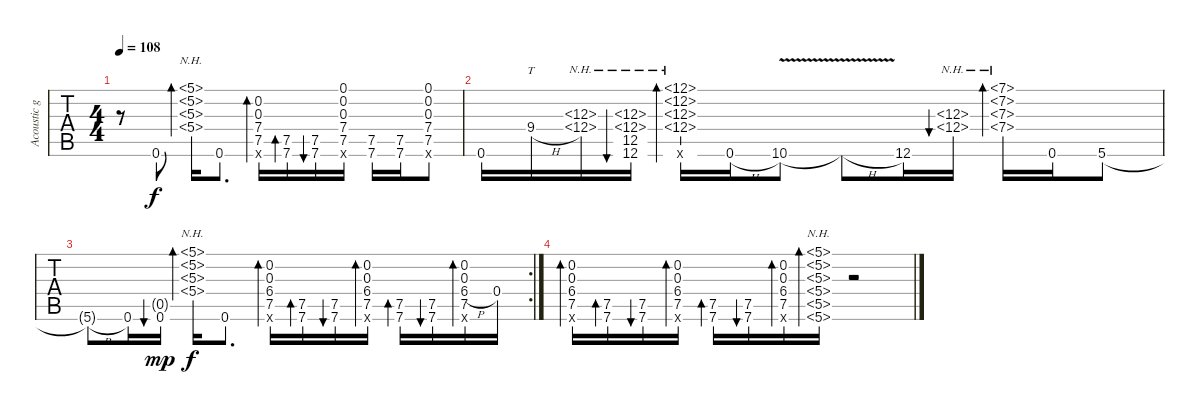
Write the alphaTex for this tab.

\track ("Acoustic guitar" "Acoustic g") {instrument acousticguitarsteel}
\staff {tabs}
\tuning (Eb4 B3 Gb3 E3 Ab2 Db2) {hide}
\ts (4 4)
\tempo 108
\clef g2
\ks g#minor
r.8{dy f} 0.6.8 (5.1{nh} 5.2{nh} 5.3{nh} 5.4{nh}).16{bd 60} 0.6.8{d} (0.2 0.3 7.4 7.5 7.6{x}).16{bd 60} (7.5 7.6).16{bd 60} (7.5 7.6).16{bu 60} (0.1 0.2 0.3 7.4 7.5 7.6{x}).16 (7.5 7.6).16 (7.5 7.6).16 (0.1 0.2 0.3 7.4 7.5 7.6{x}).8 |
0.6.16 9.4{h}.16{tt} (12.3{nh} 12.4{nh}).16 (12.3{nh} 12.4{nh} 12.5 12.6).16{bu 60} (12.1{nh} 12.2{nh} 12.3{nh} 12.4{nh} 0.6{x}).16{bd 60} 0.6{h}.16 10.6{v}.8 10.6{h t}.8 12.6.16 (12.3{nh} 12.4{nh}).16{bu 60} (7.1{nh} 7.2{nh} 7.3{nh} 7.4{nh}).16{bd 60} 0.6.16 5.6.8 |
\rc 2
5.6{h t}.8 0.6.16 (0.5{g} 0.6).16{bu 60 dy mp} (5.1{nh} 5.2{nh} 5.3{nh} 5.4{nh}).16{bd 60 dy f} 0.6.8{d} (0.2 0.3 6.4 7.5 7.6{x}).16{bd 60} (7.5 7.6).16{bd 60} (7.5 7.6).16{bu 60} (0.2 0.3 6.4 7.5 7.6{x}).16{bd 60} (7.5 7.6).16{bd 60} (7.5 7.6).16{bu 60} (0.2 0.3 6.4{h} 7.5 7.6{x}).16{bd 60} 0.4.16 |
(0.2 0.3 6.4 7.5 7.6{x}).16{bd 60} (7.5 7.6).16{bd 60} (7.5 7.6).16{bu 60} (0.2 0.3 6.4 7.5 7.6{x}).16{bd 60} (7.5 7.6).16{bd 60} (7.5 7.6).16{bu 60} (0.2 0.3 6.4 7.5 7.6{x}).16{bd 60} (5.1{nh} 5.2{nh} 5.3{nh} 5.4{nh} 5.5{nh} 5.6{nh st rf 1}).16{bd 60} r.2
